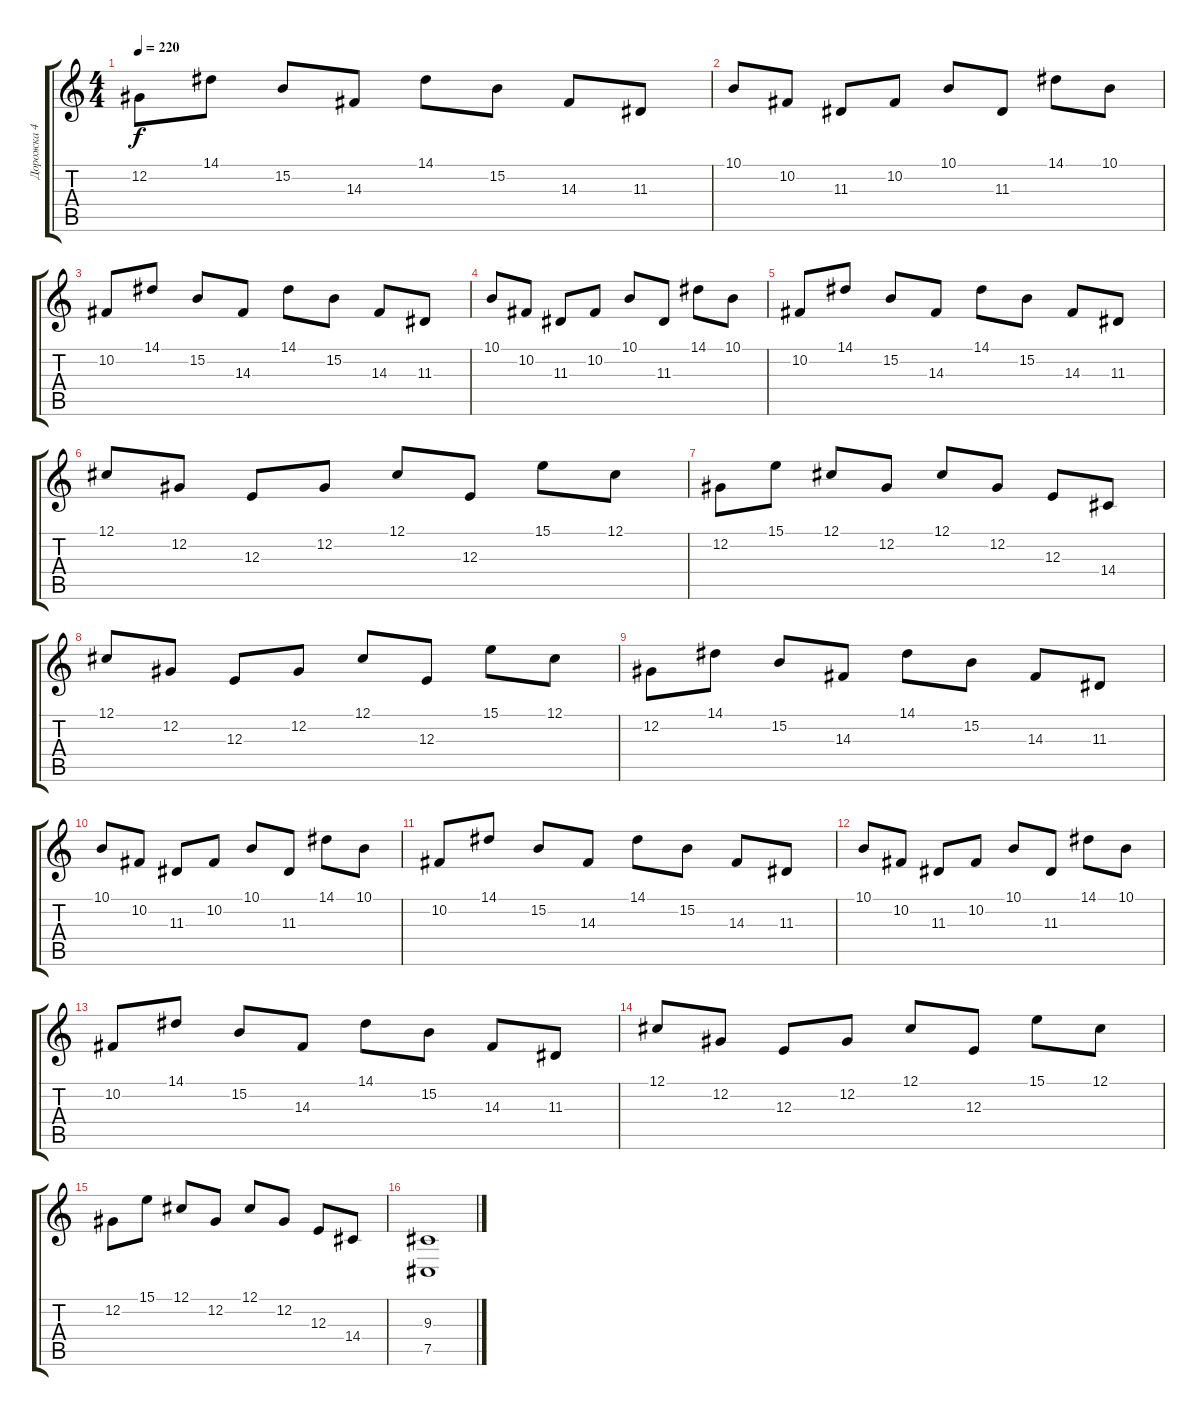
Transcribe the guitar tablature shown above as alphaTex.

\track ("Дорожка 4" "Дорожка 4") {instrument tremolostrings}
\staff {score tabs}
\tuning (Db4 Ab3 E3 B2 Gb2 Db2) {hide}
\ts (4 4)
\tempo 220
\clef g2
\ks c
12.2.8{dy f} 14.1.8 15.2.8 14.3.8 14.1.8 15.2.8 14.3.8 11.3.8 |
10.1.8 10.2.8 11.3.8 10.2.8 10.1.8 11.3.8 14.1.8 10.1.8 |
10.2.8 14.1.8 15.2.8 14.3.8 14.1.8 15.2.8 14.3.8 11.3.8 |
10.1.8 10.2.8 11.3.8 10.2.8 10.1.8 11.3.8 14.1.8 10.1.8 |
10.2.8 14.1.8 15.2.8 14.3.8 14.1.8 15.2.8 14.3.8 11.3.8 |
12.1.8 12.2.8 12.3.8 12.2.8 12.1.8 12.3.8 15.1.8 12.1.8 |
12.2.8 15.1.8 12.1.8 12.2.8 12.1.8 12.2.8 12.3.8 14.4.8 |
12.1.8{instrument lead1square} 12.2.8 12.3.8 12.2.8 12.1.8 12.3.8 15.1.8 12.1.8 |
12.2.8 14.1.8 15.2.8 14.3.8 14.1.8 15.2.8 14.3.8 11.3.8 |
10.1.8 10.2.8 11.3.8 10.2.8 10.1.8 11.3.8 14.1.8 10.1.8 |
10.2.8 14.1.8 15.2.8 14.3.8 14.1.8 15.2.8 14.3.8 11.3.8 |
10.1.8 10.2.8 11.3.8 10.2.8 10.1.8 11.3.8 14.1.8 10.1.8 |
10.2.8 14.1.8 15.2.8 14.3.8 14.1.8 15.2.8 14.3.8 11.3.8 |
12.1.8 12.2.8 12.3.8 12.2.8 12.1.8 12.3.8 15.1.8 12.1.8 |
12.2.8 15.1.8 12.1.8 12.2.8 12.1.8 12.2.8 12.3.8 14.4.8 |
(9.3 7.5).1{instrument tremolostrings}
